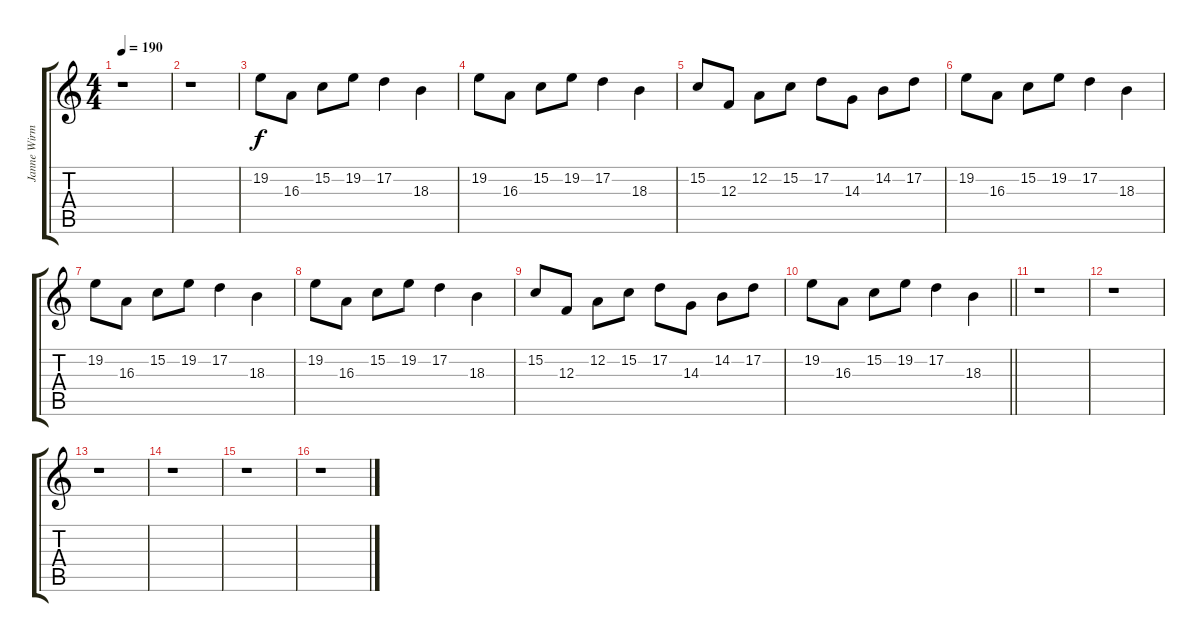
\track ("Janne Wirmen" "Janne Wirm") {instrument pad1newage}
\staff {score tabs}
\tuning (D4 A3 F3 C3 G2 D2) {hide}
\ts (4 4)
\tempo 190
\clef g2
\ks c
r.1{dy mf} |
r.1 |
19.2.8{dy f volume 15 balance 5 instrument lead1square} 16.3.8 15.2.8 19.2.8 17.2.4 18.3.4 |
19.2.8 16.3.8 15.2.8 19.2.8 17.2.4 18.3.4 |
15.2.8 12.3.8 12.2.8 15.2.8 17.2.8 14.3.8 14.2.8 17.2.8 |
19.2.8 16.3.8 15.2.8 19.2.8 17.2.4 18.3.4 |
19.2.8 16.3.8 15.2.8 19.2.8 17.2.4 18.3.4 |
19.2.8 16.3.8 15.2.8 19.2.8 17.2.4 18.3.4 |
15.2.8 12.3.8 12.2.8 15.2.8 17.2.8 14.3.8 14.2.8 17.2.8 |
\barLineRight lightlight
19.2.8 16.3.8 15.2.8 19.2.8 17.2.4 18.3.4 |
r.1 |
r.1 |
r.1 |
r.1 |
r.1 |
r.1
